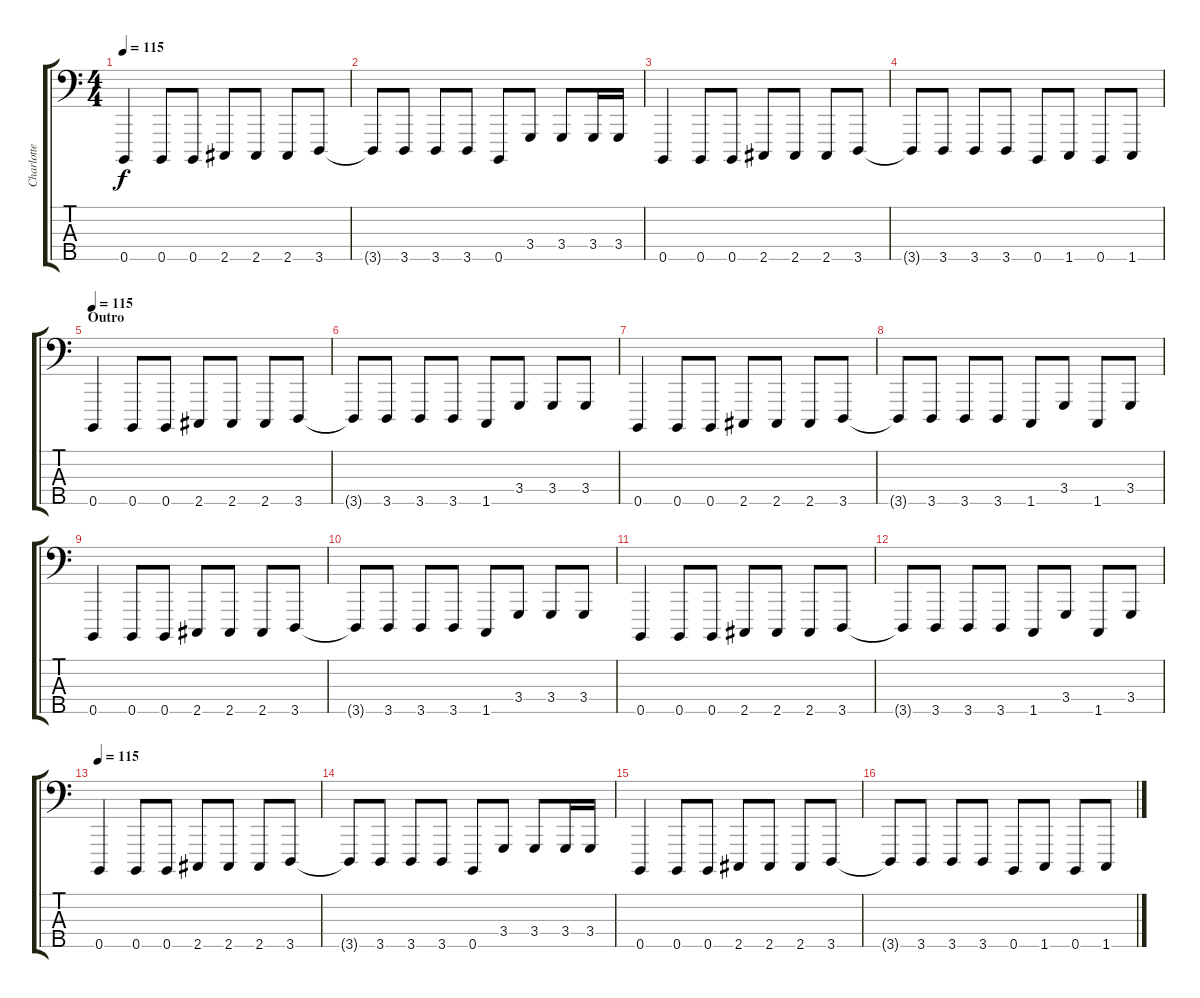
\track ("Charlotte - Basse" "Charlotte ") {instrument lead8bassandlead}
\staff {score tabs}
\tuning (G2 D2 A1 E1 B0) {hide}
\ts (4 4)
\tempo 115
\clef f4
\ks c
0.5.4{dy f} 0.5.8 0.5.8 2.5.8 2.5.8 2.5.8 3.5.8 |
3.5{t}.8 3.5.8 3.5.8 3.5.8 0.5.8 3.4.8 3.4.8 3.4.16 3.4.16 |
0.5.4 0.5.8 0.5.8 2.5.8 2.5.8 2.5.8 3.5.8 |
3.5{t}.8 3.5.8 3.5.8 3.5.8 0.5.8 1.5.8 0.5.8 1.5.8 |
\section ("" "Outro")
\tempo 115
0.5.4{volume 12 balance 8 instrument lead8bassandlead} 0.5.8 0.5.8 2.5.8 2.5.8 2.5.8 3.5.8 |
3.5{t}.8 3.5.8 3.5.8 3.5.8 1.5.8 3.4.8 3.4.8 3.4.8 |
0.5.4 0.5.8 0.5.8 2.5.8 2.5.8 2.5.8 3.5.8 |
3.5{t}.8 3.5.8 3.5.8 3.5.8 1.5.8 3.4.8 1.5.8 3.4.8 |
0.5.4 0.5.8 0.5.8 2.5.8 2.5.8 2.5.8 3.5.8 |
3.5{t}.8 3.5.8 3.5.8 3.5.8 1.5.8 3.4.8 3.4.8 3.4.8 |
0.5.4 0.5.8 0.5.8 2.5.8 2.5.8 2.5.8 3.5.8 |
3.5{t}.8 3.5.8 3.5.8 3.5.8 1.5.8 3.4.8 1.5.8 3.4.8 |
\section ("" "")
\tempo 115
0.5.4{volume 12 balance 8 instrument lead8bassandlead} 0.5.8 0.5.8 2.5.8 2.5.8 2.5.8 3.5.8 |
3.5{t}.8 3.5.8 3.5.8 3.5.8 0.5.8 3.4.8 3.4.8 3.4.16 3.4.16 |
0.5.4 0.5.8 0.5.8 2.5.8 2.5.8 2.5.8 3.5.8 |
3.5{t}.8 3.5.8 3.5.8 3.5.8 0.5.8 1.5.8 0.5.8 1.5.8
